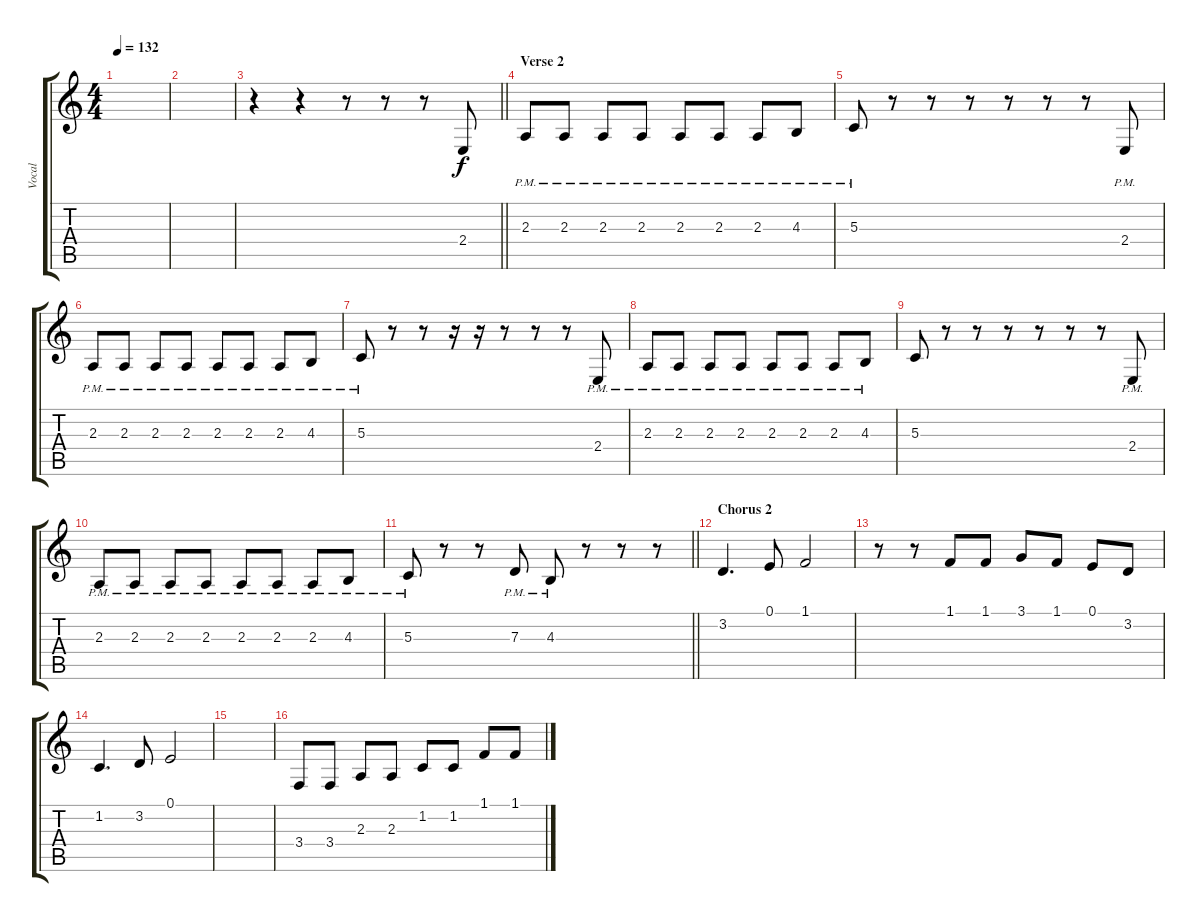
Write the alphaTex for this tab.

\track ("Vocal" "Vocal") {instrument lead6voice}
\staff {score tabs}
\tuning (E4 B3 G3 D3 A2 E2) {hide}
\ts (4 4)
\tempo 132
\clef g2
\ks c
|
|
\barLineRight lightlight
r.4 r.4 r.8 r.8 r.8 2.4.8 |
\section ("" "Verse 2")
2.3{pm}.8 2.3{pm}.8 2.3{pm}.8 2.3{pm}.8 2.3{pm}.8 2.3{pm}.8 2.3{pm}.8 4.3{pm}.8 |
5.3{pm}.8 r.8 r.8 r.8 r.8 r.8 r.8 2.4{pm}.8 |
2.3{pm}.8 2.3{pm}.8 2.3{pm}.8 2.3{pm}.8 2.3{pm}.8 2.3{pm}.8 2.3{pm}.8 4.3{pm}.8 |
5.3{pm}.8 r.8 r.8 r.16 r.16 r.8 r.8 r.8 2.4{pm}.8 |
2.3{pm}.8 2.3{pm}.8 2.3{pm}.8 2.3{pm}.8 2.3{pm}.8 2.3{pm}.8 2.3{pm}.8 4.3{pm}.8 |
5.3.8 r.8 r.8 r.8 r.8 r.8 r.8 2.4{pm}.8 |
2.3{pm}.8 2.3{pm}.8 2.3{pm}.8 2.3{pm}.8 2.3{pm}.8 2.3{pm}.8 2.3{pm}.8 4.3{pm}.8 |
\barLineRight lightlight
5.3{pm}.8 r.8 r.8 7.3{pm}.8 4.3{pm}.8 r.8 r.8 r.8 |
\section ("" "Chorus 2")
3.2.4{d} 0.1.8 1.1.2 |
r.8 r.8 1.1.8 1.1.8 3.1.8 1.1.8 0.1.8 3.2.8 |
1.2.4{d} 3.2.8 0.1.2 |
|
3.4.8 3.4.8 2.3.8 2.3.8 1.2.8 1.2.8 1.1.8 1.1.8
